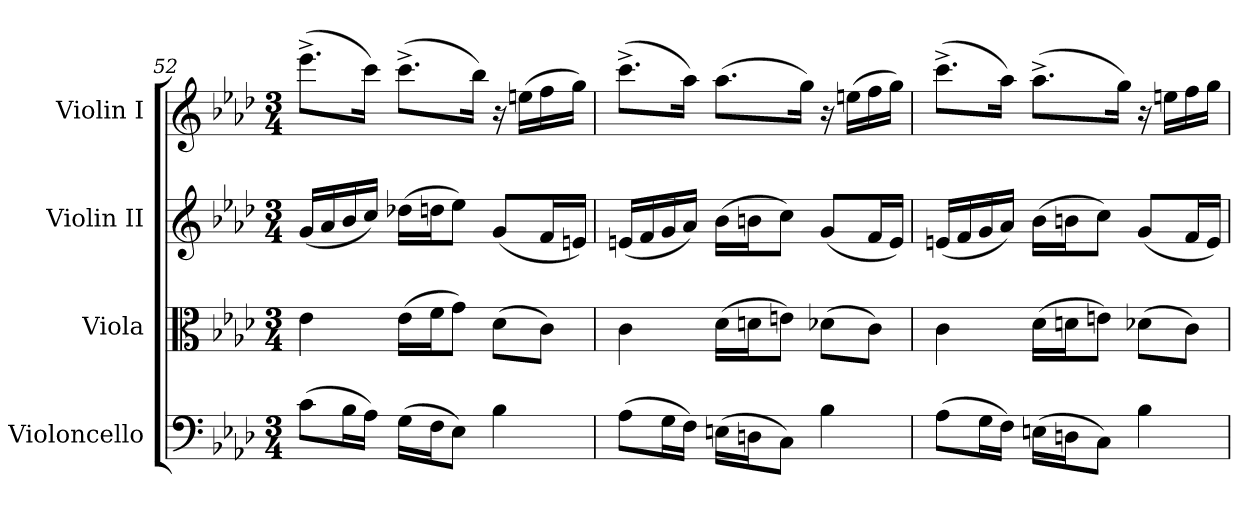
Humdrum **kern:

**kern	**kern	**kern	**kern
*part4	*part3	*part2	*part1
*staff4	*staff3	*staff2	*staff1
*I"Violoncello	*I"Viola	*I"Violin II	*I"Violin I
*I'Vc	*I'Vla	*I'Vln	*I'Vln
*clefF4	*clefC3	*clefG2	*clefG2
*k[b-e-a-d-]	*k[b-e-a-d-]	*k[b-e-a-d-]	*k[b-e-a-d-]
*M3/4	*M3/4	*M3/4	*M3/4
=52	=52	=52	=52
(8c\L	4e-\	(16g/LL	(8.eee-^\L
.	.	16a-/	.
16B-\L	.	16b-/	.
16A-\JJ)	.	16cc/JJ)	16ccc\Jk)
(16G\LL	(16e-\LL	(16dd-X\LL	(8.ccc^\L
16F\J	16f\J	16ddn\J	.
8E-\J)	8g\J)	8ee-\J)	.
.	.	.	16bb-\Jk)
4B-\	(8d-\L	(8g/L	16r
.	.	.	(16een\LL
.	8c\J)	16f/L	16ff\
.	.	16en/JJ)	16gg\JJ)
=53	=53	=53	=53
(8A-\L	4c\	(16en/LL	(8.ccc^\L
.	.	16f/	.
16G\L	.	16g/	.
16F\JJ)	.	16a-/JJ)	16aa-\Jk)
(16En\LL	(16d-\LL	(16b-\LL	(8.aa-\L
16Dn\J	16dn\J	16bn\J	.
8C\J)	8en\J)	8cc\J)	.
.	.	.	16gg\Jk)
4B-\	(8d-X\L	(8g/L	16r
.	.	.	(16een\LL
.	8c\J)	16f/L	16ff\
.	.	16e/JJ)	16gg\JJ)
!!LO:PB:g=z
=54	=54	=54	=54
(8A-\L	4c\	(16en/LL	(8.ccc^\L
.	.	16f/	.
16G\L	.	16g/	.
16F\JJ)	.	16a-/JJ)	16aa-\Jk)
(16En\LL	(16d-\LL	(16b-\LL	(8.aa-^\L
16Dn\J	16dn\J	16bn\J	.
8C\J)	8en\J)	8cc\J)	.
.	.	.	16gg\Jk)
4B-\	(8d-X\L	(8g/L	16r
.	.	.	16een\LL
.	8c\J)	16f/L	16ff\
.	.	16e/JJ)	16gg\JJ
=	=	=	=
*-	*-	*-	*-
